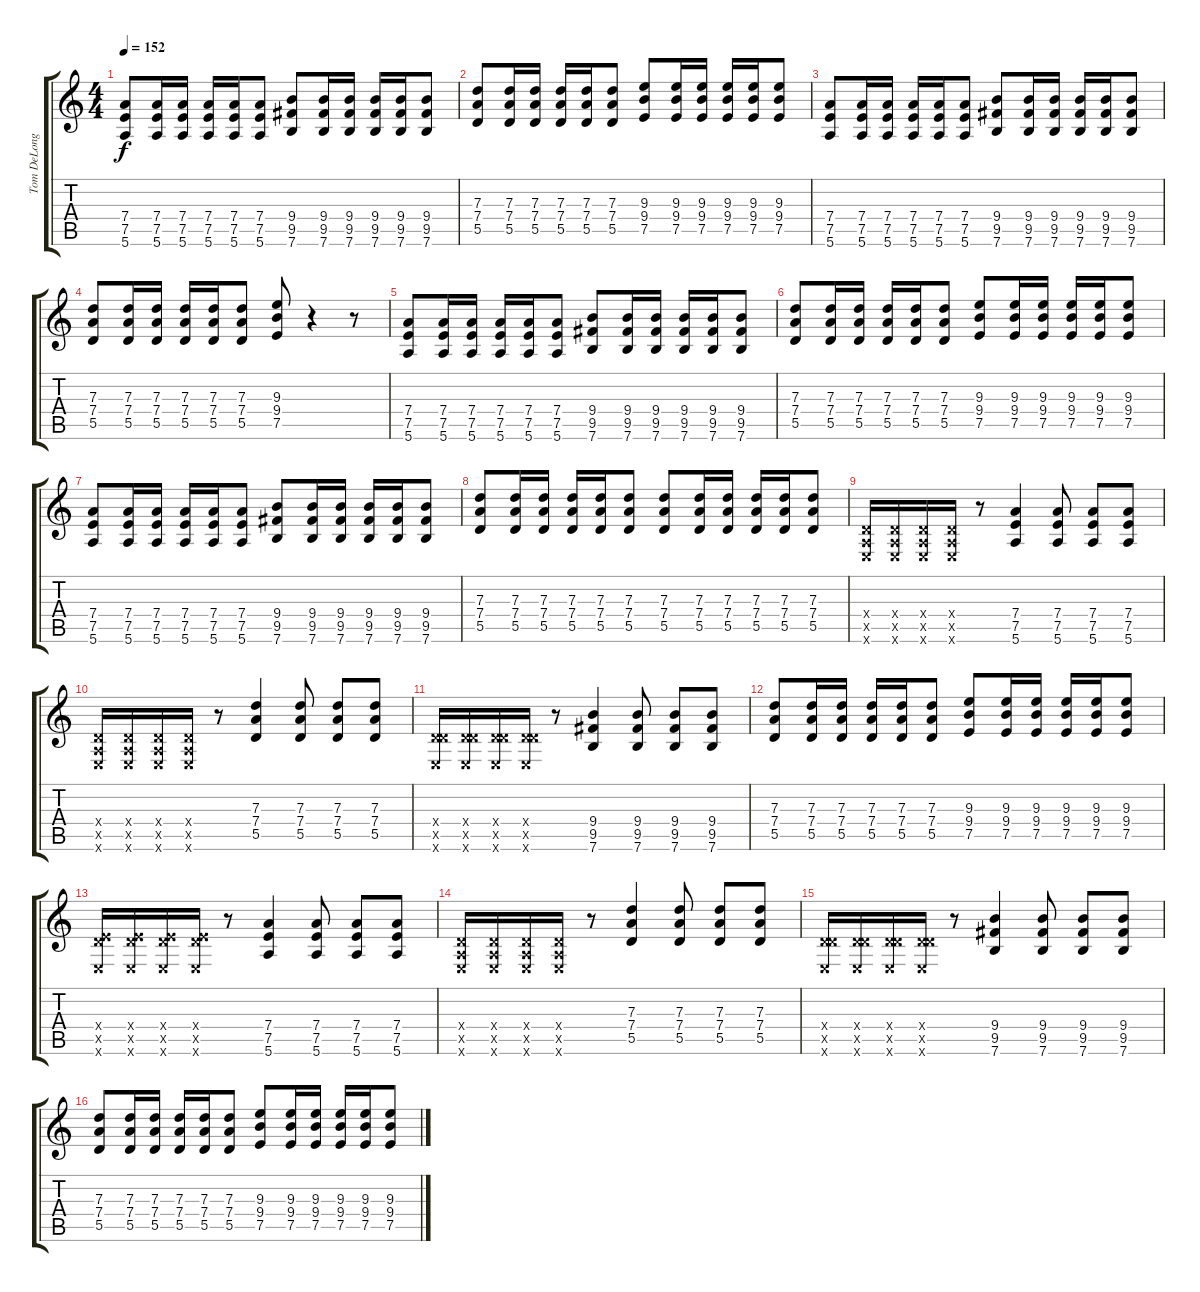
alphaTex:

\track ("Tom DeLonge (Dist. Guitar)" "Tom DeLong") {instrument distortionguitar}
\staff {score tabs}
\tuning (E4 B3 G3 D3 A2 E2) {hide}
\ts (4 4)
\tempo 152
\clef g2
\ks c
(7.4 7.5 5.6).8{dy f} (7.4 7.5 5.6).16 (7.4 7.5 5.6).16 (7.4 7.5 5.6).16 (7.4 7.5 5.6).16 (7.4 7.5 5.6).8 (9.4 9.5 7.6).8 (9.4 9.5 7.6).16 (9.4 9.5 7.6).16 (9.4 9.5 7.6).16 (9.4 9.5 7.6).16 (9.4 9.5 7.6).8 |
(7.3 7.4 5.5).8 (7.3 7.4 5.5).16 (7.3 7.4 5.5).16 (7.3 7.4 5.5).16 (7.3 7.4 5.5).16 (7.3 7.4 5.5).8 (9.3 9.4 7.5).8 (9.3 9.4 7.5).16 (9.3 9.4 7.5).16 (9.3 9.4 7.5).16 (9.3 9.4 7.5).16 (9.3 9.4 7.5).8 |
(7.4 7.5 5.6).8 (7.4 7.5 5.6).16 (7.4 7.5 5.6).16 (7.4 7.5 5.6).16 (7.4 7.5 5.6).16 (7.4 7.5 5.6).8 (9.4 9.5 7.6).8 (9.4 9.5 7.6).16 (9.4 9.5 7.6).16 (9.4 9.5 7.6).16 (9.4 9.5 7.6).16 (9.4 9.5 7.6).8 |
(7.3 7.4 5.5).8 (7.3 7.4 5.5).16 (7.3 7.4 5.5).16 (7.3 7.4 5.5).16 (7.3 7.4 5.5).16 (7.3 7.4 5.5).8 (9.3 9.4 7.5).8 r.4 r.8 |
(7.4 7.5 5.6).8 (7.4 7.5 5.6).16 (7.4 7.5 5.6).16 (7.4 7.5 5.6).16 (7.4 7.5 5.6).16 (7.4 7.5 5.6).8 (9.4 9.5 7.6).8 (9.4 9.5 7.6).16 (9.4 9.5 7.6).16 (9.4 9.5 7.6).16 (9.4 9.5 7.6).16 (9.4 9.5 7.6).8 |
(7.3 7.4 5.5).8 (7.3 7.4 5.5).16 (7.3 7.4 5.5).16 (7.3 7.4 5.5).16 (7.3 7.4 5.5).16 (7.3 7.4 5.5).8 (9.3 9.4 7.5).8 (9.3 9.4 7.5).16 (9.3 9.4 7.5).16 (9.3 9.4 7.5).16 (9.3 9.4 7.5).16 (9.3 9.4 7.5).8 |
(7.4 7.5 5.6).8 (7.4 7.5 5.6).16 (7.4 7.5 5.6).16 (7.4 7.5 5.6).16 (7.4 7.5 5.6).16 (7.4 7.5 5.6).8 (9.4 9.5 7.6).8 (9.4 9.5 7.6).16 (9.4 9.5 7.6).16 (9.4 9.5 7.6).16 (9.4 9.5 7.6).16 (9.4 9.5 7.6).8 |
(7.3 7.4 5.5).8 (7.3 7.4 5.5).16 (7.3 7.4 5.5).16 (7.3 7.4 5.5).16 (7.3 7.4 5.5).16 (7.3 7.4 5.5).8 (7.3 7.4 5.5).8 (7.3 7.4 5.5).16 (7.3 7.4 5.5).16 (7.3 7.4 5.5).16 (7.3 7.4 5.5).16 (7.3 7.4 5.5).8 |
(0.4{x} 0.5{x} 0.6{x}).16 (0.4{x} 0.5{x} 0.6{x}).16 (0.4{x} 0.5{x} 0.6{x}).16 (0.4{x} 0.5{x} 0.6{x}).16 r.8 (7.4 7.5 5.6).4 (7.4 7.5 5.6).8 (7.4 7.5 5.6).8 (7.4 7.5 5.6).8 |
(0.4{x} 0.5{x} 0.6{x}).16 (0.4{x} 0.5{x} 0.6{x}).16 (0.4{x} 0.5{x} 0.6{x}).16 (0.4{x} 0.5{x} 0.6{x}).16 r.8 (7.3 7.4 5.5).4 (7.3 7.4 5.5).8 (7.3 7.4 5.5).8 (7.3 7.4 5.5).8 |
(0.4{x} 5.5{x} 0.6{x}).16 (0.4{x} 5.5{x} 0.6{x}).16 (0.4{x} 5.5{x} 0.6{x}).16 (0.4{x} 5.5{x} 0.6{x}).16 r.8 (9.4 9.5 7.6).4 (9.4 9.5 7.6).8 (9.4 9.5 7.6).8 (9.4 9.5 7.6).8 |
(7.3 7.4 5.5).8 (7.3 7.4 5.5).16 (7.3 7.4 5.5).16 (7.3 7.4 5.5).16 (7.3 7.4 5.5).16 (7.3 7.4 5.5).8 (9.3 9.4 7.5).8 (9.3 9.4 7.5).16 (9.3 9.4 7.5).16 (9.3 9.4 7.5).16 (9.3 9.4 7.5).16 (9.3 9.4 7.5).8 |
(0.4{x} 7.5{x} 0.6{x}).16 (0.4{x} 7.5{x} 0.6{x}).16 (0.4{x} 7.5{x} 0.6{x}).16 (0.4{x} 7.5{x} 0.6{x}).16 r.8 (7.4 7.5 5.6).4 (7.4 7.5 5.6).8 (7.4 7.5 5.6).8 (7.4 7.5 5.6).8 |
(0.4{x} 0.5{x} 0.6{x}).16 (0.4{x} 0.5{x} 0.6{x}).16 (0.4{x} 0.5{x} 0.6{x}).16 (0.4{x} 0.5{x} 0.6{x}).16 r.8 (7.3 7.4 5.5).4 (7.3 7.4 5.5).8 (7.3 7.4 5.5).8 (7.3 7.4 5.5).8 |
(0.4{x} 5.5{x} 0.6{x}).16 (0.4{x} 5.5{x} 0.6{x}).16 (0.4{x} 5.5{x} 0.6{x}).16 (0.4{x} 5.5{x} 0.6{x}).16 r.8 (9.4 9.5 7.6).4 (9.4 9.5 7.6).8 (9.4 9.5 7.6).8 (9.4 9.5 7.6).8 |
(7.3 7.4 5.5).8 (7.3 7.4 5.5).16 (7.3 7.4 5.5).16 (7.3 7.4 5.5).16 (7.3 7.4 5.5).16 (7.3 7.4 5.5).8 (9.3 9.4 7.5).8 (9.3 9.4 7.5).16 (9.3 9.4 7.5).16 (9.3 9.4 7.5).16 (9.3 9.4 7.5).16 (9.3 9.4 7.5).8
